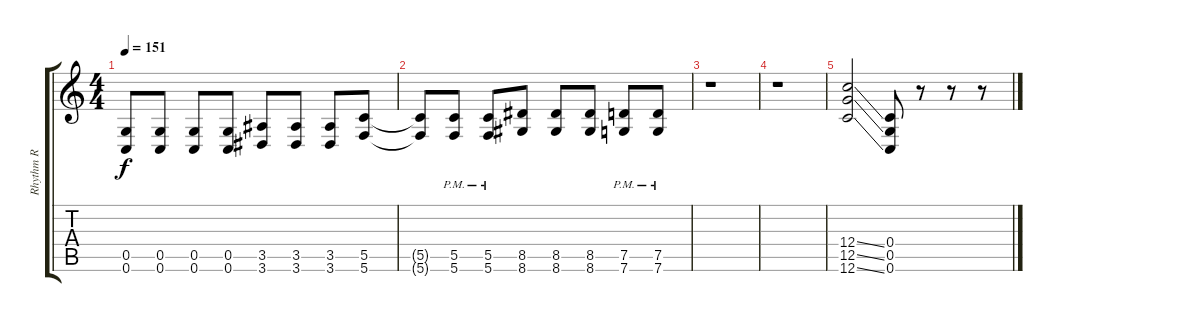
\track ("Rhythm R" "Rhythm R") {instrument distortionguitar}
\staff {score tabs}
\tuning (D4 A3 F3 C3 G2 C2) {hide}
\ts (4 4)
\tempo 151
\clef g2
\ks c
(0.5 0.6).8{dy f} (0.5 0.6).8 (0.5 0.6).8 (0.5 0.6).8 (3.5 3.6).8 (3.5 3.6).8 (3.5 3.6).8 (5.5 5.6).8 |
(5.5{t} 5.6{t}).8 (5.5{pm} 5.6{pm}).8 (5.5{pm} 5.6{pm}).8 (8.5 8.6).8 (8.5 8.6).8 (8.5 8.6).8 (7.5{pm} 7.6{pm}).8 (7.5{pm} 7.6{pm}).8 |
r.1 |
r.1 |
(12.4{ss} 12.5{ss} 12.6{ss}).2 (0.4 0.5 0.6).8 r.8 r.8 r.8
